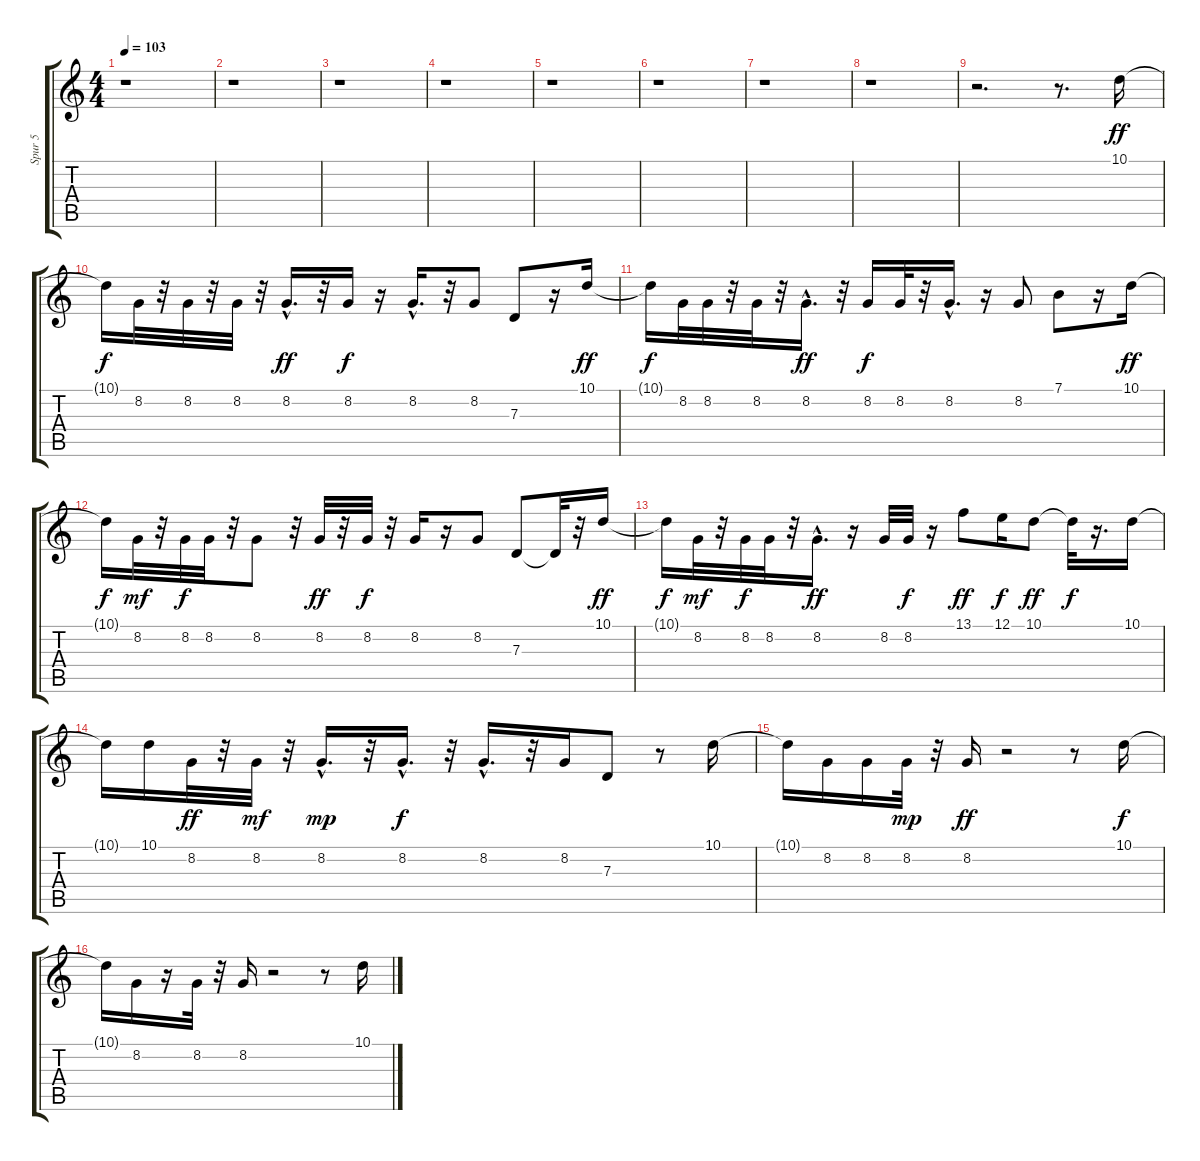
\track ("Spur 5" "Spur 5") {instrument voiceoohs}
\staff {score tabs}
\tuning (E4 B3 G3 D3 A2 E2) {hide}
\ts (4 4)
\tempo 103
\clef g2
\ks c
r.1{dy ff} |
r.1 |
r.1 |
r.1 |
r.1 |
r.1 |
r.1 |
r.1 |
r.2{d} r.8{d} 10.1.16 |
10.1{t}.16{dy f} 8.2.32 r.32 8.2.32 r.32 8.2.32 r.32 8.2{hac}.16{d dy ff} r.32 8.2.16{dy f} r.16 8.2{hac}.16{d} r.32 8.2.8 7.3.8 r.16 10.1.16{dy ff} |
10.1{t}.16{dy f} 8.2.32 8.2.32 r.32 8.2.32 r.32 8.2{hac}.16{d dy ff} r.32 8.2.16{dy f} 8.2.32 r.32 8.2{hac}.16{d} r.16 8.2.8 7.1.8 r.16 10.1.16{dy ff} |
10.1{t}.16{dy f} 8.2.32{dy mf} r.32 8.2.32{dy f} 8.2.32 r.32 8.2.8 r.32 8.2.32{dy ff} r.32 8.2.32{dy f} r.32 8.2.16 r.16 8.2.8 7.3.8 7.3{t}.32 r.32 10.1.16{dy ff} |
10.1{t}.16{dy f} 8.2.32{dy mf} r.32 8.2.32{dy f} 8.2.32 r.32 8.2{hac}.16{d dy ff} r.16 8.2.32 8.2.32{dy f} r.16 13.1.8{dy ff} 12.1.16{dy f} 10.1.8{dy ff} 10.1{t}.32{dy f} r.16{d} 10.1.16 |
10.1{t}.16 10.1.16 8.2.32{dy ff} r.32 8.2.32{dy mf} r.32 8.2{hac}.16{d dy mp} r.32 8.2{hac}.16{d dy f} r.32 8.2{hac}.16{d} r.32 8.2.16 7.3.8 r.8 10.1.16 |
10.1{t}.16 8.2.16 8.2.16 8.2.32{dy mp} r.32 8.2.16{dy ff} r.2 r.8 10.1.16{dy f} |
10.1{t}.16 8.2.16 r.16 8.2.32 r.32 8.2.16 r.2 r.8 10.1.16
